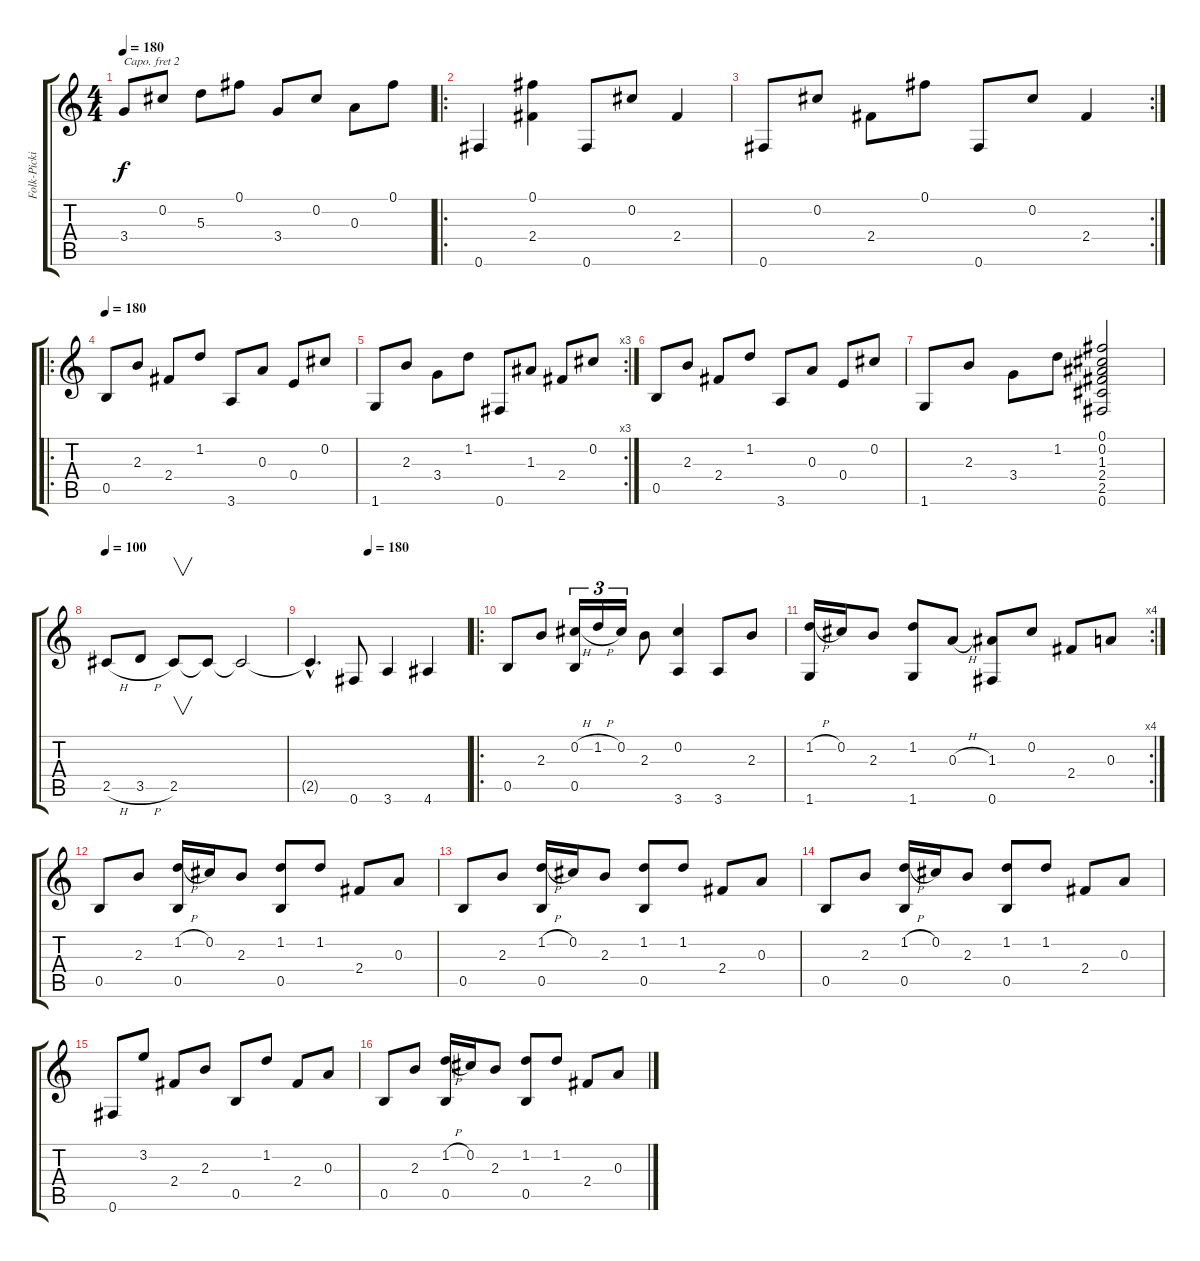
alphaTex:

\track ("Folk-Picking Guitar" "Folk-Picki") {instrument acousticguitarsteel}
\staff {score tabs}
\capo 2
\tuning (E4 B3 G3 D3 A2 E2) {hide}
\ts (4 4)
\tempo 180
\clef g2
\ks c
3.4.8{dy f} 0.2.8 5.3.8 0.1.8 3.4.8 0.2.8 0.3.8 0.1.8 |
\ro
0.6.4 (0.1 2.4).4 0.6.8 0.2.8 2.4.4 |
\rc 2
0.6.8 0.2.8 2.4.8 0.1.8 0.6.8 0.2.8 2.4.4 |
\ro
\tempo 180
0.5.8 2.3.8 2.4.8 1.2.8 3.6.8 0.3.8 0.4.8 0.2.8 |
\rc 3
1.6.8 2.3.8 3.4.8 1.2.8 0.6.8 1.3.8 2.4.8 0.2.8 |
0.5.8 2.3.8 2.4.8 1.2.8 3.6.8 0.3.8 0.4.8 0.2.8 |
1.6.8 2.3.8 3.4.8 1.2.8 (0.1 0.2 1.3 2.4 2.5 0.6).2 |
\tempo 100
2.5{h}.8 3.5{h}.8 2.5.8{v} 2.5{t}.8 2.5{t}.2 |
\tempo (180 0.375)
2.5{hac t}.4{d} 0.6.8 3.6.4 4.6.4 |
\ro
0.5.8 2.3.8 (0.2{h} 0.5).16{tu (3 2)} 1.2{h}.16{tu (3 2)} 0.2.16{tu (3 2)} 2.3.8 (0.2 3.6).4 3.6.8 2.3.8 |
\rc 4
(1.2{h} 1.6).16 0.2.16 2.3.8 (1.2 1.6).8 0.3{h}.8 (1.3 0.6).8 0.2.8 2.4.8 0.3.8 |
0.5.8 2.3.8 (1.2{h} 0.5).16 0.2.16 2.3.8 (1.2 0.5).8 1.2.8 2.4.8 0.3.8 |
0.5.8 2.3.8 (1.2{h} 0.5).16 0.2.16 2.3.8 (1.2 0.5).8 1.2.8 2.4.8 0.3.8 |
0.5.8 2.3.8 (1.2{h} 0.5).16 0.2.16 2.3.8 (1.2 0.5).8 1.2.8 2.4.8 0.3.8 |
0.6.8 3.2.8 2.4.8 2.3.8 0.5.8 1.2.8 2.4.8 0.3.8 |
0.5.8 2.3.8 (1.2{h} 0.5).16 0.2.16 2.3.8 (1.2 0.5).8 1.2.8 2.4.8 0.3.8
